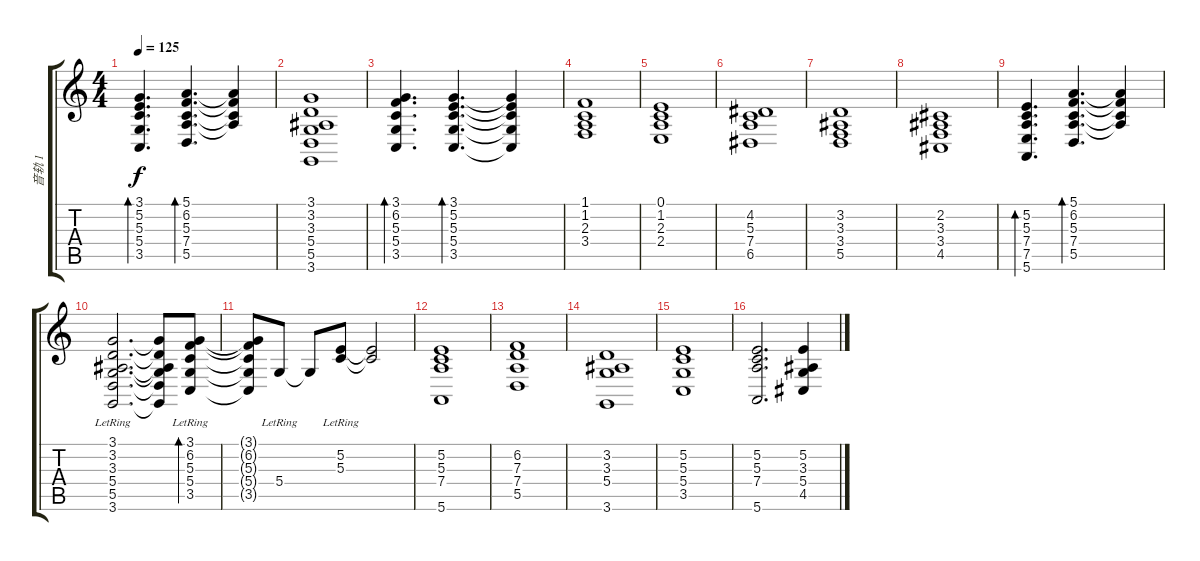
\track ("音轨 1" "音轨 1") {instrument electricgrandpiano}
\staff {score tabs}
\tuning (E4 B3 G3 D3 A2 E2) {hide}
\ts (4 4)
\tempo 125
\clef g2
\ks c
(3.1 5.2 5.3 5.4 3.5).4{d bd 240 dy f} (5.1 6.2 5.3 7.4 5.5).4{d bd 240} (5.1{t} 6.2{t} 5.3{t} 7.4{t}).4 |
(3.1 3.2 3.3 5.4 5.5 3.6).1 |
(3.1 6.2 5.3 5.4 3.5).4{d bd 240} (3.1 5.2 5.3 5.4 3.5).4{d bd 240} (3.1{t} 5.2{t} 5.3{t} 5.4{t} 3.5{t}).4 |
(1.1 1.2 2.3 3.4).1 |
(0.1 1.2 2.3 2.4).1 |
(4.2 5.3 7.4 6.5).1 |
(3.2 3.3 3.4 5.5).1 |
(2.2 3.3 3.4 4.5).1 |
(5.2 5.3 7.4 7.5 5.6).4{d bd 240} (5.1 6.2 5.3 7.4 5.5).4{d bd 240} (5.1{t} 6.2{t} 5.3{t} 7.4{t}).4 |
(3.1{lr} 3.2{lr} 3.3{lr} 5.4{lr} 5.5{lr} 3.6{lr}).2{d} (3.1{t} 3.2{t} 3.3{t} 5.4{t} 5.5{t} 3.6{t}).8 (3.1{lr} 6.2{lr} 5.3{lr} 5.4{lr} 3.5{lr}).8{bd 240} |
(3.1{t} 6.2{t} 5.3{t} 5.4{t} 3.5{t}).8 5.4{lr}.8 5.4{t}.8 (5.2{lr} 5.3).8 (5.2{t} 5.3{t}).2 |
(5.2 5.3 7.4 5.6).1 |
(6.2 7.3 7.4 5.5).1 |
(3.2 3.3 5.4 3.6).1 |
(5.2 5.3 5.4 3.5).1 |
(5.2 5.3 7.4 5.6).2{d} (5.2 3.3 5.4 4.5).4
